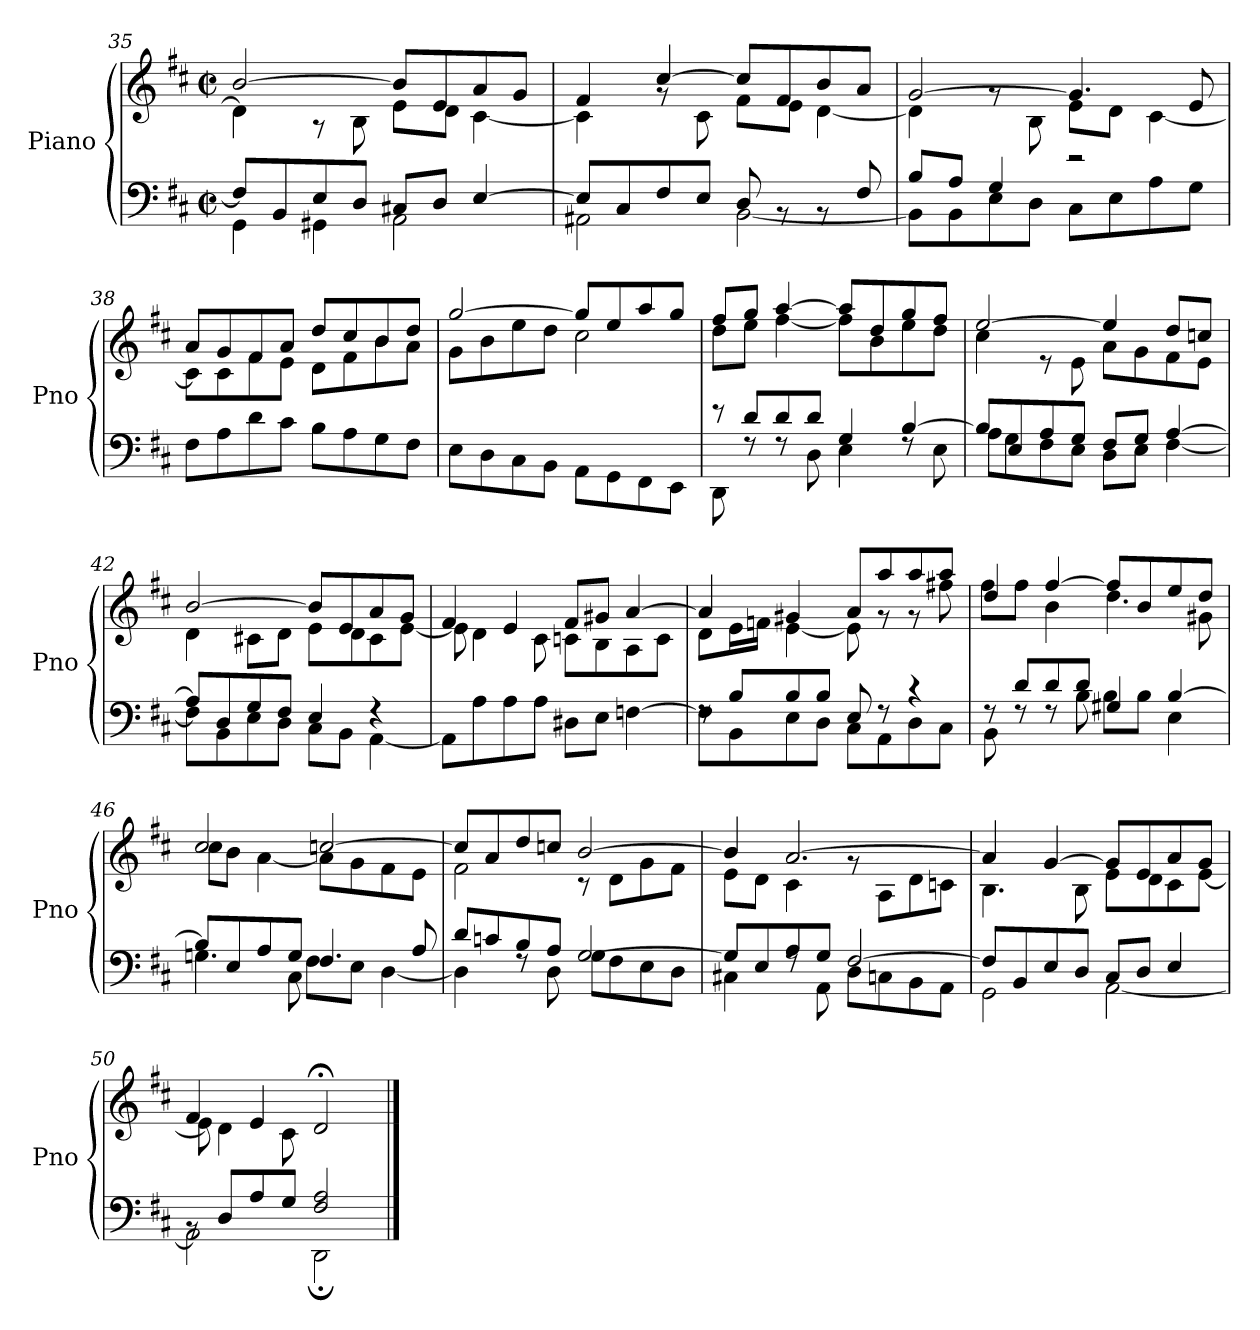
**kern	**kern
*part1	*part1
*staff2	*staff1
*I"Piano	*
*I'Pno	*
*clefF4	*clefG2
*k[f#c#]	*k[f#c#]
*M2/2	*M2/2
*met(c|)	*met(c|)
=35	=35
*^	*^
8F#/L]	4GG\	[2b/	4d\]
8BB/	.	.	.
8E/	4GG#X\	.	8r
8D/J	.	.	8B\
8C#X/L	2AA\	8b/L]	8e\L
8D/J	.	8e/	8d\J
[4E/	.	8a/	[4c#\
.	.	8g/J	.
!!LO:LB:g=z	!!
=36	=36	=36	=36
8E/L]	2AA#X\	4f#/	4c#\]
8C#/	.	.	.
8F#/	.	[4cc#/	8rg
8E/J	.	.	8c#\
8D/	[2BB\	8cc#/L]	8f#\L
8rBB	.	8f#/	8e\J
8rBB	.	8b/	[4d\
8F#/	.	8a/J	.
=37	=37	=37	=37
8B/L	8BB\L]	[2g/	4d\]
8A/J	8BB\	.	.
4G/	8E\	.	8rg
.	8D\J	.	8B\
2r	8C#\L	4.g/]	8e\L
.	8E\	.	8d\J
.	8A\	.	[4c#\
.	8G\J	8e/	.
*v	*v	*	*
=38	=38	=38
8F#\L	8a/L	8c#\L]
8A\	8g/	8c#\
8d\	8f#/	8f#\
8c#\J	8a/J	8e\J
8B\L	8dd/L	8d\L
8A\	8cc#/	8f#\
8G\	8b/	8b\
8F#\J	8dd/J	8a\J
=39	=39	=39
8E\L	[2gg/	8g\L
8D\	.	8b\
8C#\	.	8ee\
8BB\J	.	8dd\J
8AA\L	8gg/L]	2cc#\
8GG\	8ee/	.
8FF#\	8aa/	.
8EE\J	8gg/J	.
!!LO:LB:g=z	!!
=40	=40	=40
*^	*	*
8r	8DD\	8ff#/L	8dd\L
8d/L	8rF	8gg/J	8ee\J
8d/	8rF	[4aa/	[4ff#\
8d/J	8D\	.	.
4G/	4E\	8aa/L]	8ff#\L]
.	.	8dd/	8b\
[4B/	8rF	8gg/	8ee\
.	8E\	8ff#/J	8dd\J
!!LO:PB:g=z	!!
=41	=41	=41	=41
8B/L]	8A\L	[2ee/	4cc#\
8E/	8G\	.	.
8A/	8F#\	.	8r
8G/J	8E\J	.	8e\
8F#/L	8D\L	4ee/]	8a\L
8G/J	8E\J	.	8g\
[4A/	[4F#\	8dd/L	8f#\
.	.	8ccn/J	8e\J
=42	=42	=42	=42
8A/L]	8F#\L]	[2b/	4d\
8D/	8BB\	.	.
8G/	8E\	.	8c#X\L
8F#/J	8D\J	.	8d\J
4E/	8C#\L	8b/L]	8e\L
.	8BB\J	8e/	8d\
4r	[4AA\	8a/	8c#\
.	.	8g/J	[8e\J
*v	*v	*	*
=43	=43	=43
8AA\L]	4f#/	8e\]
8A\	.	4d\
8A\	4e/	.
8A\J	.	8c#\
8D#X\L	8f#/L	8cn\L
8E\J	8g#X/J	8B\
[4Fn\	[4a/	8A\
.	.	8c\J
=44	=44	=44
*^	*	*
8rF	8F\L]	4a/]	8d\L
8B/L	8BB\	.	16e\L
.	.	.	16fn\JJ
8B/	8E\	4g#X/	[4e\
8B/J	8D\J	.	.
8E/	8C#\L	8a/L	8e\]
8r	8AA\	8aa/	8r
4r	8D\	8aa/	8r
.	8C#\J	8aa/J	8ff#X\
!!LO:PB:g=z	!!
=45	=45	=45	=45
8rF	8BB\	4dd/	8ff#\L
8d/L	8rF	.	8ff#\J
8d/	8rF	[4ff#/	4b\
8d/J	8B\	.	.
4G#X/	8B\L	8ff#/L]	4.dd\
.	8B\J	8b/	.
[4B/	4E\	8ee/	.
.	.	8dd/J	8g#X\
=46	=46	=46	=46
8B/L]	4.Gn\	2cc#/	8cc#\L
8E/	.	.	8b\J
8A/	.	.	[4a\
8G/J	8C#\	.	.
4.F#/	8F#L	[2ccn/	8a\L]
.	8E\J	.	8g\
.	[4D\	.	8f#\
8A/	.	.	8e\J
=47	=47	=47	=47
8d/L	4D\]	8cc/L]	2f#\
8cn/	.	8a/	.
8B/	8rF	8dd/	.
8A/J	8D\	8ccn/J	.
[2G/	8G\L	[2b/	8r
.	8F#\	.	8d\L
.	8E\	.	8g\
.	8D\J	.	8f#\J
!!LO:LB:g=z	!!
=48	=48	=48	=48
8G/L]	4C#X\	4b/]	8e\L
8E/	.	.	8d\J
8A/	8rF	[2.a/	4c#\
8G/J	8AA\	.	.
[2F#/	8D\L	.	8rg
.	8Cn\	.	8A\L
.	8BB\	.	8d\
.	8AA\J	.	8cn\J
=49	=49	=49	=49
8F#/L]	2GG\	4a/]	4.B\
8BB/	.	.	.
8E/	.	[4g/	.
8D/J	.	.	8B\
8C#/L	[2AA\	8g/L]	8e\L
8D/J	.	8e/	8d\
4E/	.	8a/	8c#\
.	.	8g/J	[8e\J
=50	=50	=50	=50
*	*^	*	*
2ryy	8rBB	2AA\]	4f#/	8e\]
.	8D/L	.	.	4d\
.	8A/	.	4e/	.
.	8G/J	.	.	8c#\
2F#/ 2A/	2DD;\	2ryy	2d;</	2ryy
*v	*v	*v	*	*
*	*v	*v
==	==
*-	*-
